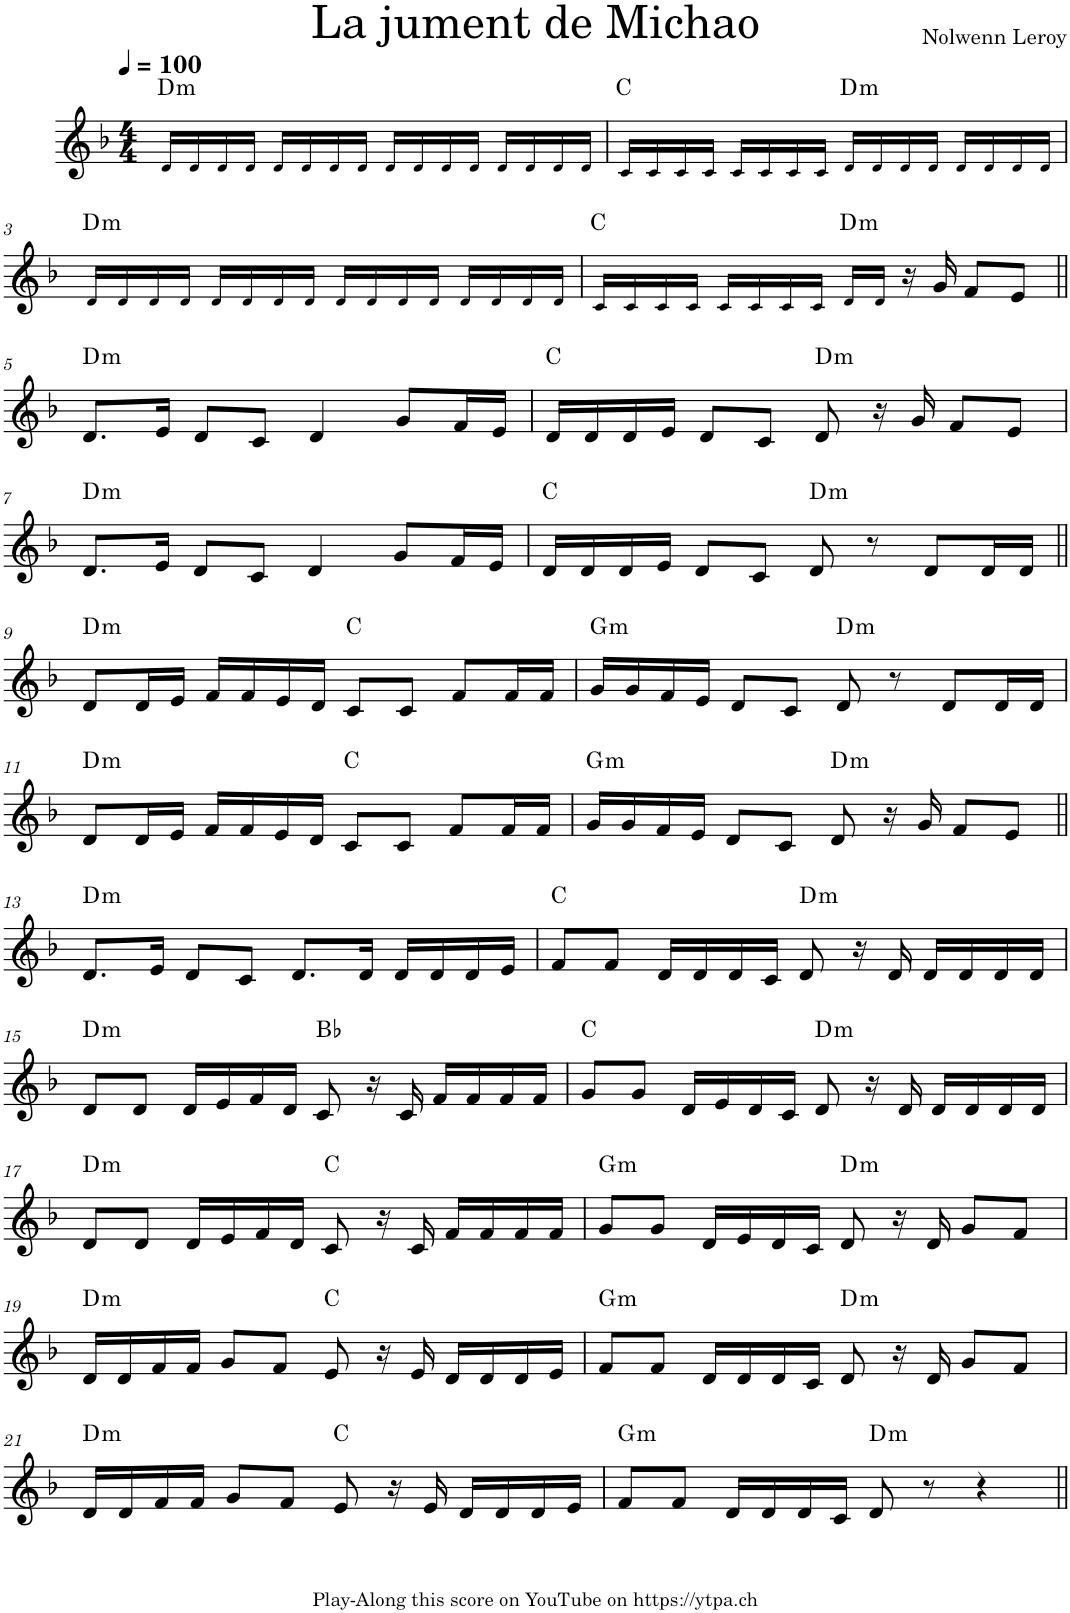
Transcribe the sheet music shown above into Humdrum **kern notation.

**kern	**harte
*part1	*part1
*staff1	*
*I"Piano	*
*I'Pno.	*
*clefG2	*
*k[b-]	*
*M4/4	*
*MM100	*
=1	=1
!	!LO:H:kt=m
16d!/LL	D:min
16d!/	.
16d!/	.
16d!/JJ	.
16d!/LL	.
16d!/	.
16d!/	.
16d!/JJ	.
16d!/LL	.
16d!/	.
16d!/	.
16d!/JJ	.
16d!/LL	.
16d!/	.
16d!/	.
16d!/JJ	.
=2	=2
16c!/LL	C:maj
16c!/	.
16c!/	.
16c!/JJ	.
16c!/LL	.
16c!/	.
16c!/	.
16c!/JJ	.
!	!LO:H:kt=m
16d!/LL	D:min
16d!/	.
16d!/	.
16d!/JJ	.
16d!/LL	.
16d!/	.
16d!/	.
16d!/JJ	.
!!LO:LB:g=z
=3	=3
!	!LO:H:kt=m
16d!/LL	D:min
16d!/	.
16d!/	.
16d!/JJ	.
16d!/LL	.
16d!/	.
16d!/	.
16d!/JJ	.
16d!/LL	.
16d!/	.
16d!/	.
16d!/JJ	.
16d!/LL	.
16d!/	.
16d!/	.
16d!/JJ	.
=4	=4
16c!/LL	C:maj
16c!/	.
16c!/	.
16c!/JJ	.
16c!/LL	.
16c!/	.
16c!/	.
16c!/JJ	.
!	!LO:H:kt=m
16d!/LL	D:min
16d!/JJ	.
16r	.
16g/	.
8f/L	.
8e/J	.
!!LO:LB:g=z
=5||	=5||
!	!LO:H:kt=m
8.d/L	D:min
16e/Jk	.
8d/L	.
8c/J	.
4d/	.
8g/L	.
16f/L	.
16e/JJ	.
=6	=6
16d/LL	C:maj
16d/	.
16d/	.
16e/JJ	.
8d/L	.
8c/J	.
!	!LO:H:kt=m
8d/	D:min
16r	.
16g/	.
8f/L	.
8e/J	.
!!LO:LB:g=z
=7	=7
!	!LO:H:kt=m
8.d/L	D:min
16e/Jk	.
8d/L	.
8c/J	.
4d/	.
8g/L	.
16f/L	.
16e/JJ	.
=8	=8
16d/LL	C:maj
16d/	.
16d/	.
16e/JJ	.
8d/L	.
8c/J	.
!	!LO:H:kt=m
8d/	D:min
8r	.
8d/L	.
16d/L	.
16d/JJ	.
!!LO:LB:g=z
=9||	=9||
!	!LO:H:kt=m
8d/L	D:min
16d/L	.
16e/JJ	.
16f/LL	.
16f/	.
16e/	.
16d/JJ	.
8c/L	C:maj
8c/J	.
8f/L	.
16f/L	.
16f/JJ	.
=10	=10
!	!LO:H:kt=m
16g/LL	G:min
16g/	.
16f/	.
16e/JJ	.
8d/L	.
8c/J	.
!	!LO:H:kt=m
8d/	D:min
8r	.
8d/L	.
16d/L	.
16d/JJ	.
!!LO:LB:g=z
=11	=11
!	!LO:H:kt=m
8d/L	D:min
16d/L	.
16e/JJ	.
16f/LL	.
16f/	.
16e/	.
16d/JJ	.
8c/L	C:maj
8c/J	.
8f/L	.
16f/L	.
16f/JJ	.
=12	=12
!	!LO:H:kt=m
16g/LL	G:min
16g/	.
16f/	.
16e/JJ	.
8d/L	.
8c/J	.
!	!LO:H:kt=m
8d/	D:min
16r	.
16g/	.
8f/L	.
8e/J	.
!!LO:LB:g=z
=13||	=13||
!	!LO:H:kt=m
8.d/L	D:min
16e/Jk	.
8d/L	.
8c/J	.
8.d/L	.
16d/Jk	.
16d/LL	.
16d/	.
16d/	.
16e/JJ	.
=14	=14
8f/L	C:maj
8f/J	.
16d/LL	.
16d/	.
16d/	.
16c/JJ	.
!	!LO:H:kt=m
8d/	D:min
16r	.
16d/	.
16d/LL	.
16d/	.
16d/	.
16d/JJ	.
!!LO:LB:g=z
=15	=15
!	!LO:H:kt=m
8d/L	D:min
8d/J	.
16d/LL	.
16e/	.
16f/	.
16d/JJ	.
8c/	Bb:maj
16r	.
16c/	.
16f/LL	.
16f/	.
16f/	.
16f/JJ	.
=16	=16
8g/L	C:maj
8g/J	.
16d/LL	.
16e/	.
16d/	.
16c/JJ	.
!	!LO:H:kt=m
8d/	D:min
16r	.
16d/	.
16d/LL	.
16d/	.
16d/	.
16d/JJ	.
!!LO:LB:g=z
=17	=17
!	!LO:H:kt=m
8d/L	D:min
8d/J	.
16d/LL	.
16e/	.
16f/	.
16d/JJ	.
8c/	C:maj
16r	.
16c/	.
16f/LL	.
16f/	.
16f/	.
16f/JJ	.
=18	=18
!	!LO:H:kt=m
8g/L	G:min
8g/J	.
16d/LL	.
16e/	.
16d/	.
16c/JJ	.
!	!LO:H:kt=m
8d/	D:min
16r	.
16d/	.
8g/L	.
8f/J	.
!!LO:LB:g=z
=19	=19
!	!LO:H:kt=m
16d/LL	D:min
16d/	.
16f/	.
16f/JJ	.
8g/L	.
8f/J	.
8e/	C:maj
16r	.
16e/	.
16d/LL	.
16d/	.
16d/	.
16e/JJ	.
=20	=20
!	!LO:H:kt=m
8f/L	G:min
8f/J	.
16d/LL	.
16d/	.
16d/	.
16c/JJ	.
!	!LO:H:kt=m
8d/	D:min
16r	.
16d/	.
8g/L	.
8f/J	.
!!LO:LB:g=z
=21	=21
!	!LO:H:kt=m
16d/LL	D:min
16d/	.
16f/	.
16f/JJ	.
8g/L	.
8f/J	.
8e/	C:maj
16r	.
16e/	.
16d/LL	.
16d/	.
16d/	.
16e/JJ	.
=22	=22
!	!LO:H:kt=m
8f/L	G:min
8f/J	.
16d/LL	.
16d/	.
16d/	.
16c/JJ	.
!	!LO:H:kt=m
8d/	D:min
8r	.
4r	.
=||	=||
*-	*-
